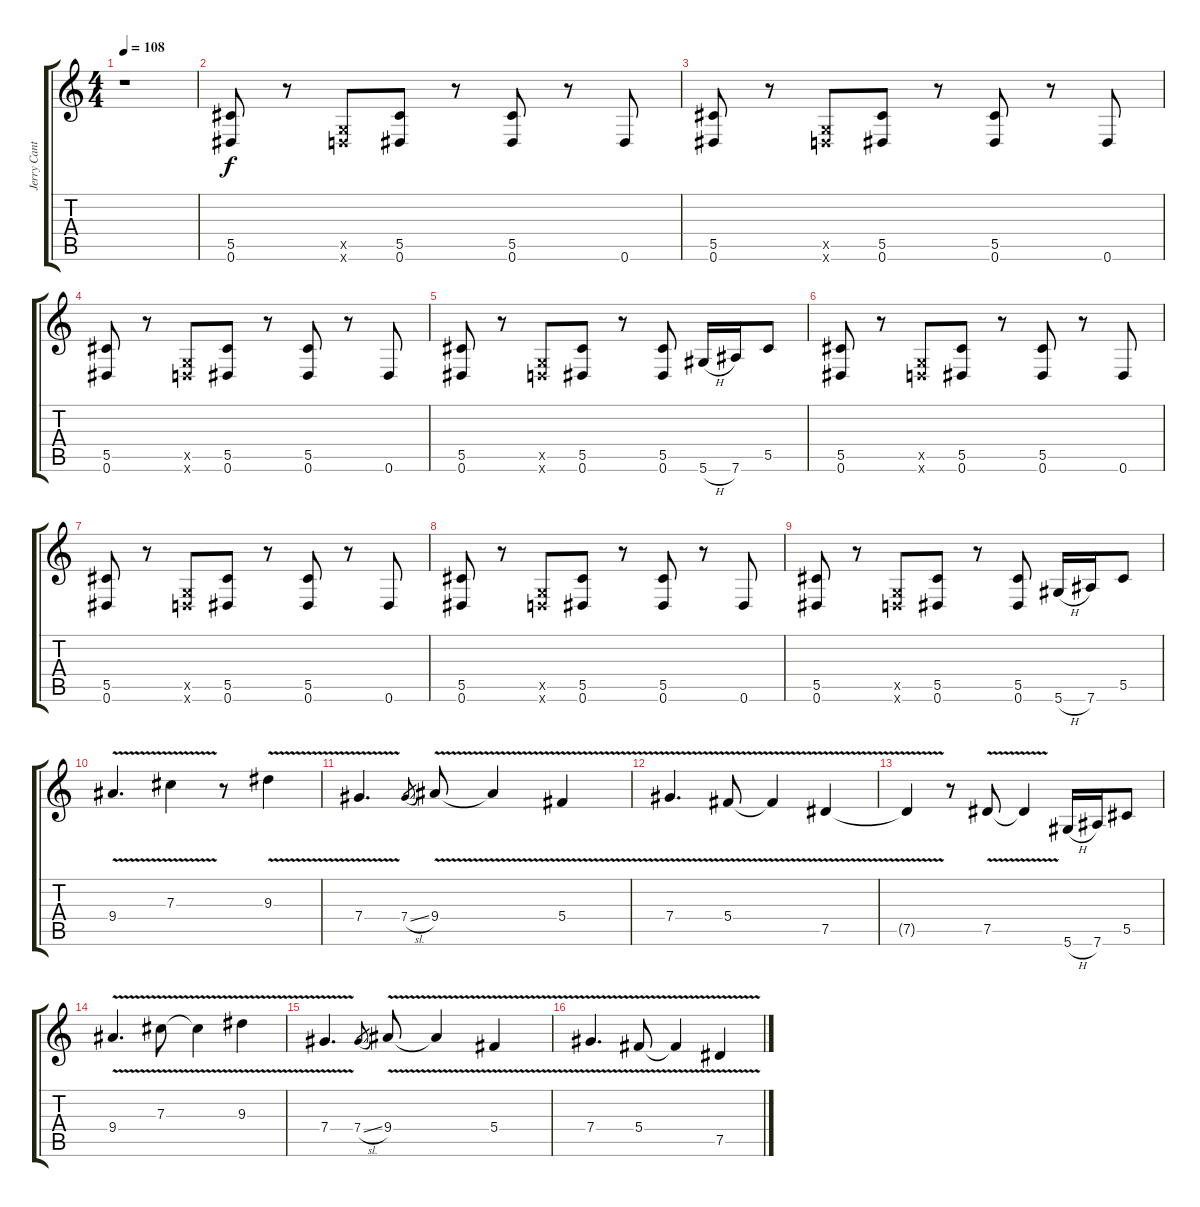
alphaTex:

\track ("Jerry Cantrell - Guitar 1" "Jerry Cant") {instrument overdrivenguitar}
\staff {score tabs}
\tuning (Eb4 Bb3 Gb3 Db3 Ab2 Eb2) {hide}
\ts (4 4)
\tempo 108
\clef g2
\ks c
r.1{dy f instrument overdrivenguitar} |
(5.5 0.6).8 r.8 (-1.5{x} -1.6{x}).8 (5.5 0.6).8 r.8 (5.5 0.6).8 r.8 0.6.8 |
(5.5 0.6).8 r.8 (-1.5{x} -1.6{x}).8 (5.5 0.6).8 r.8 (5.5 0.6).8 r.8 0.6.8 |
(5.5 0.6).8 r.8 (-1.5{x} -1.6{x}).8 (5.5 0.6).8 r.8 (5.5 0.6).8 r.8 0.6.8 |
(5.5 0.6).8 r.8 (-1.5{x} -1.6{x}).8 (5.5 0.6).8 r.8 (5.5 0.6).8 5.6{h}.16 7.6.16 5.5.8 |
(5.5 0.6).8 r.8 (-1.5{x} -1.6{x}).8 (5.5 0.6).8 r.8 (5.5 0.6).8 r.8 0.6.8 |
(5.5 0.6).8 r.8 (-1.5{x} -1.6{x}).8 (5.5 0.6).8 r.8 (5.5 0.6).8 r.8 0.6.8 |
(5.5 0.6).8 r.8 (-1.5{x} -1.6{x}).8 (5.5 0.6).8 r.8 (5.5 0.6).8 r.8 0.6.8 |
(5.5 0.6).8 r.8 (-1.5{x} -1.6{x}).8 (5.5 0.6).8 r.8 (5.5 0.6).8 5.6{h}.16 7.6.16 5.5.8 |
9.4{v}.4{d} 7.3{v}.4 r.8 9.3{v}.4 |
7.4{v}.4{d} 7.4{sl}.8{gr} 9.4{v}.8 9.4{t}.4 5.4{v}.4 |
7.4{v}.4{d} 5.4{v}.8 5.4{t}.4 7.5{v}.4 |
7.5{t}.4 r.8 7.5{v}.8 7.5{t}.4 5.6{h}.16 7.6.16 5.5.8 |
9.4{v}.4{d} 7.3{v}.8 7.3{t}.4 9.3{v}.4 |
7.4{v}.4{d} 7.4{sl}.8{gr} 9.4{v}.8 9.4{t}.4 5.4{v}.4 |
7.4{v}.4{d} 5.4{v}.8 5.4{t}.4 7.5{v}.4
